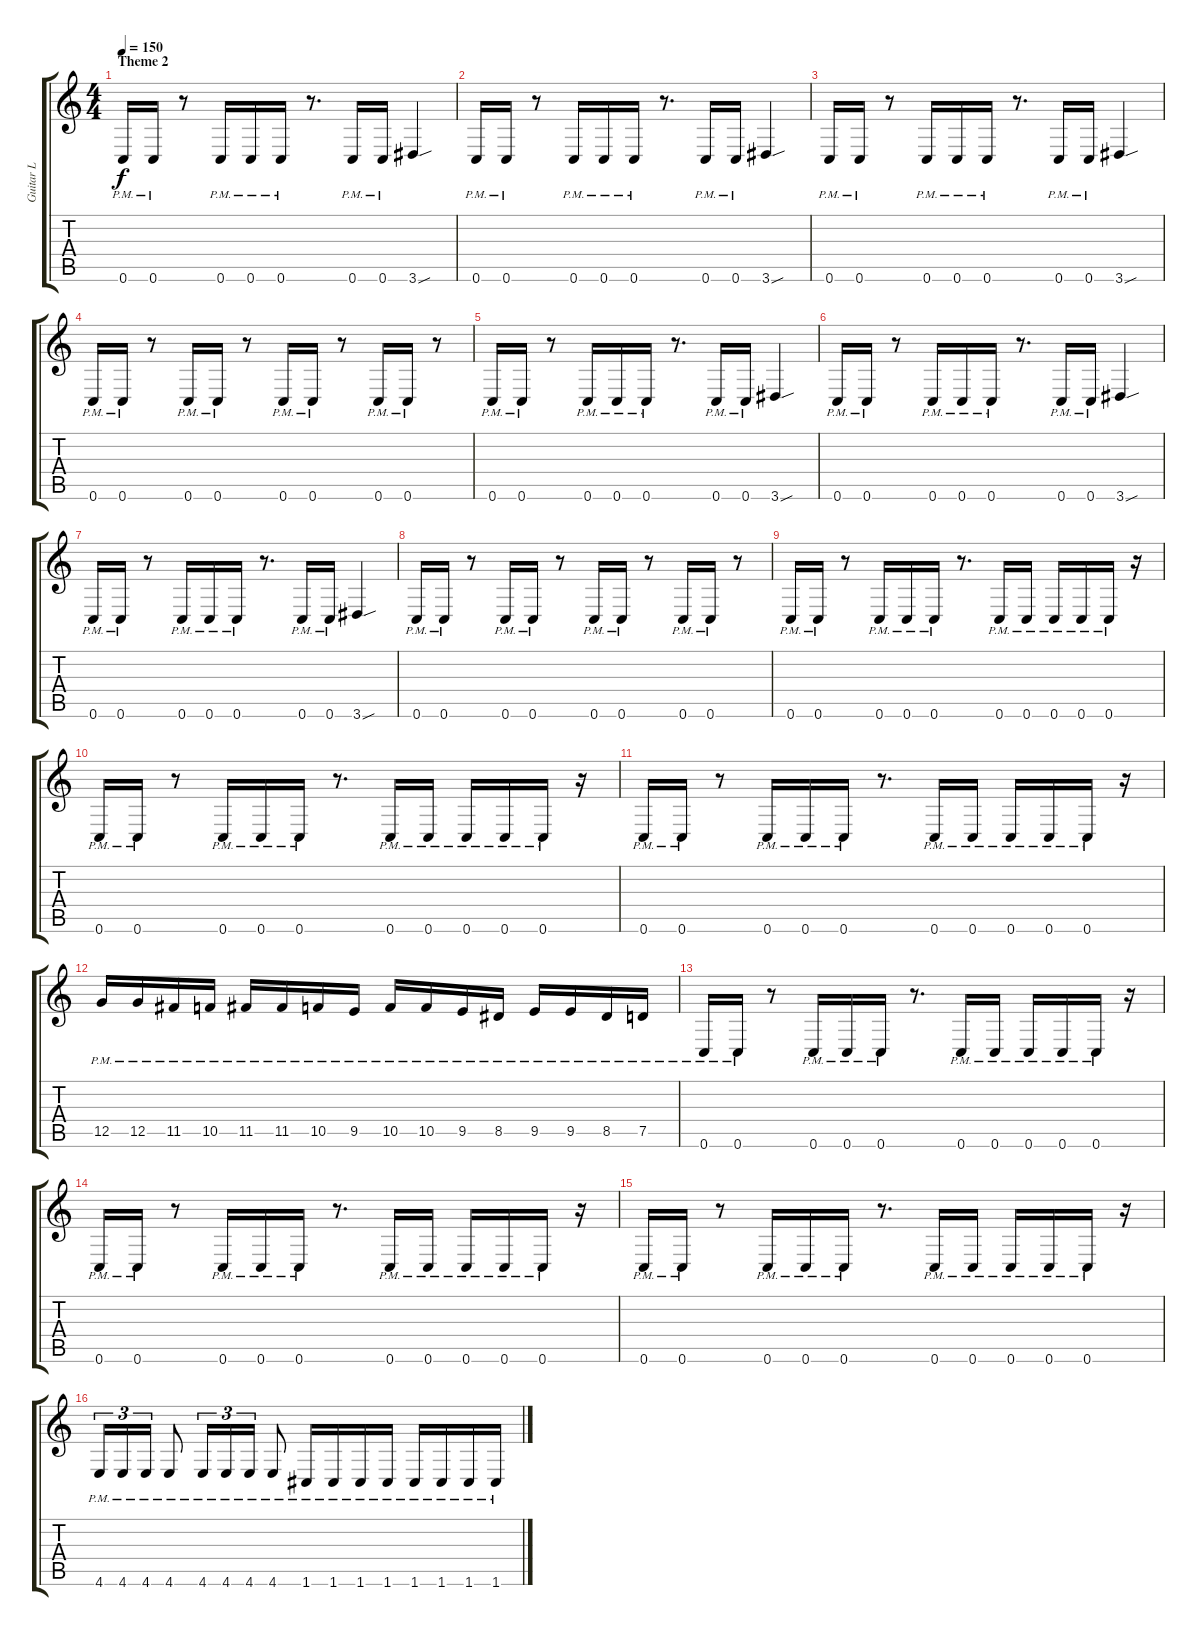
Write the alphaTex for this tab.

\track ("Guitar L" "Guitar L") {instrument distortionguitar}
\staff {score tabs}
\tuning (D4 A3 F3 C3 G2 C2) {hide}
\ts (4 4)
\section ("" "Theme 2")
\tempo 150
\clef g2
\ks c
0.6{pm}.16{dy f} 0.6{pm}.16 r.8 0.6{pm}.16 0.6{pm}.16 0.6{pm}.16 r.8{d} 0.6{pm}.16 0.6{pm}.16 3.6{sou}.4 |
0.6{pm}.16 0.6{pm}.16 r.8 0.6{pm}.16 0.6{pm}.16 0.6{pm}.16 r.8{d} 0.6{pm}.16 0.6{pm}.16 3.6{sou}.4 |
0.6{pm}.16 0.6{pm}.16 r.8 0.6{pm}.16 0.6{pm}.16 0.6{pm}.16 r.8{d} 0.6{pm}.16 0.6{pm}.16 3.6{sou}.4 |
0.6{pm}.16 0.6{pm}.16 r.8 0.6{pm}.16 0.6{pm}.16 r.8 0.6{pm}.16 0.6{pm}.16 r.8 0.6{pm}.16 0.6{pm}.16 r.8 |
0.6{pm}.16 0.6{pm}.16 r.8 0.6{pm}.16 0.6{pm}.16 0.6{pm}.16 r.8{d} 0.6{pm}.16 0.6{pm}.16 3.6{sou}.4 |
0.6{pm}.16 0.6{pm}.16 r.8 0.6{pm}.16 0.6{pm}.16 0.6{pm}.16 r.8{d} 0.6{pm}.16 0.6{pm}.16 3.6{sou}.4 |
0.6{pm}.16 0.6{pm}.16 r.8 0.6{pm}.16 0.6{pm}.16 0.6{pm}.16 r.8{d} 0.6{pm}.16 0.6{pm}.16 3.6{sou}.4 |
0.6{pm}.16 0.6{pm}.16 r.8 0.6{pm}.16 0.6{pm}.16 r.8 0.6{pm}.16 0.6{pm}.16 r.8 0.6{pm}.16 0.6{pm}.16 r.8 |
0.6{pm}.16 0.6{pm}.16 r.8 0.6{pm}.16 0.6{pm}.16 0.6{pm}.16 r.8{d} 0.6{pm}.16 0.6{pm}.16 0.6{pm}.16 0.6{pm}.16 0.6{pm}.16 r.16 |
0.6{pm}.16 0.6{pm}.16 r.8 0.6{pm}.16 0.6{pm}.16 0.6{pm}.16 r.8{d} 0.6{pm}.16 0.6{pm}.16 0.6{pm}.16 0.6{pm}.16 0.6{pm}.16 r.16 |
0.6{pm}.16 0.6{pm}.16 r.8 0.6{pm}.16 0.6{pm}.16 0.6{pm}.16 r.8{d} 0.6{pm}.16 0.6{pm}.16 0.6{pm}.16 0.6{pm}.16 0.6{pm}.16 r.16 |
12.5{pm}.16 12.5{pm}.16 11.5{pm}.16 10.5{pm}.16 11.5{pm}.16 11.5{pm}.16 10.5{pm}.16 9.5{pm}.16 10.5{pm}.16 10.5{pm}.16 9.5{pm}.16 8.5{pm}.16 9.5{pm}.16 9.5{pm}.16 8.5{pm}.16 7.5{pm}.16 |
0.6{pm}.16 0.6{pm}.16 r.8 0.6{pm}.16 0.6{pm}.16 0.6{pm}.16 r.8{d} 0.6{pm}.16 0.6{pm}.16 0.6{pm}.16 0.6{pm}.16 0.6{pm}.16 r.16 |
0.6{pm}.16 0.6{pm}.16 r.8 0.6{pm}.16 0.6{pm}.16 0.6{pm}.16 r.8{d} 0.6{pm}.16 0.6{pm}.16 0.6{pm}.16 0.6{pm}.16 0.6{pm}.16 r.16 |
0.6{pm}.16 0.6{pm}.16 r.8 0.6{pm}.16 0.6{pm}.16 0.6{pm}.16 r.8{d} 0.6{pm}.16 0.6{pm}.16 0.6{pm}.16 0.6{pm}.16 0.6{pm}.16 r.16 |
4.6{pm}.16{tu (3 2)} 4.6{pm}.16{tu (3 2)} 4.6{pm}.16{tu (3 2)} 4.6{pm}.8 4.6{pm}.16{tu (3 2)} 4.6{pm}.16{tu (3 2)} 4.6{pm}.16{tu (3 2)} 4.6{pm}.8 1.6{pm}.16 1.6{pm}.16 1.6{pm}.16 1.6{pm}.16 1.6{pm}.16 1.6{pm}.16 1.6{pm}.16 1.6{pm}.16
